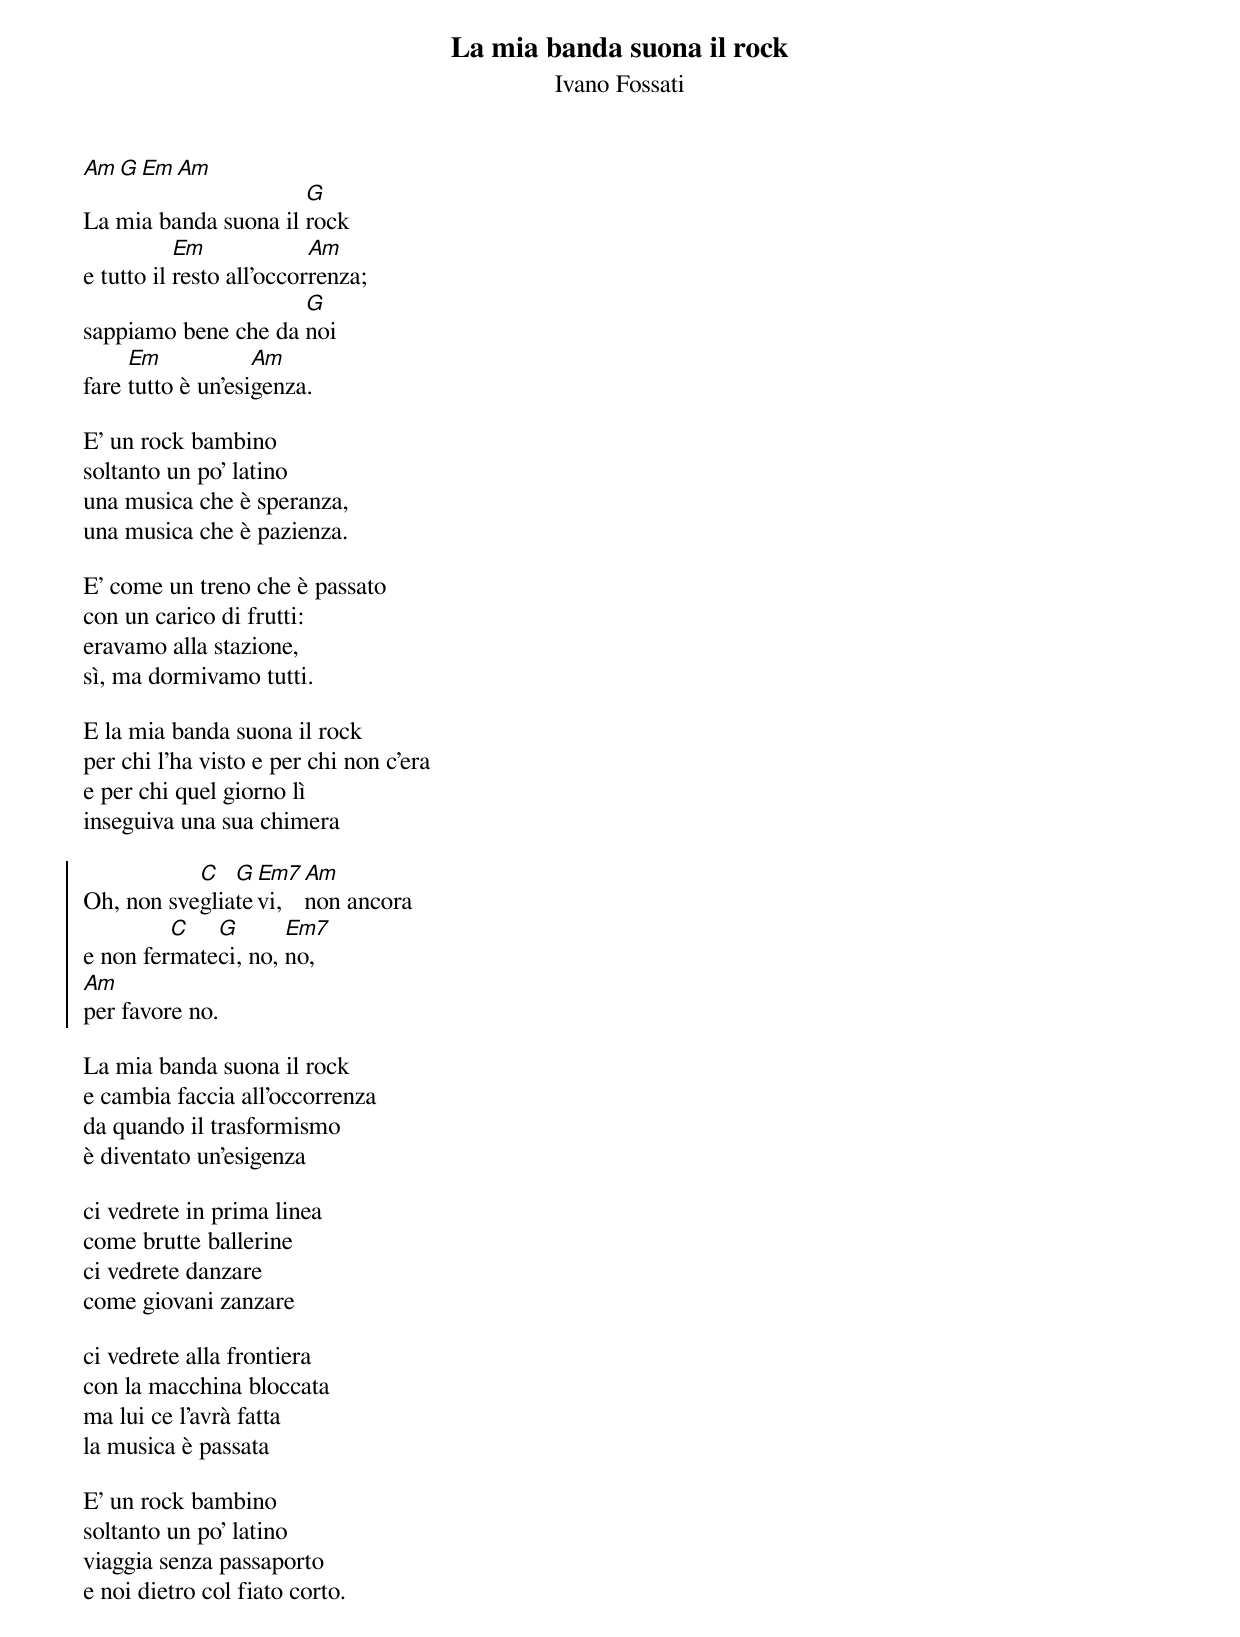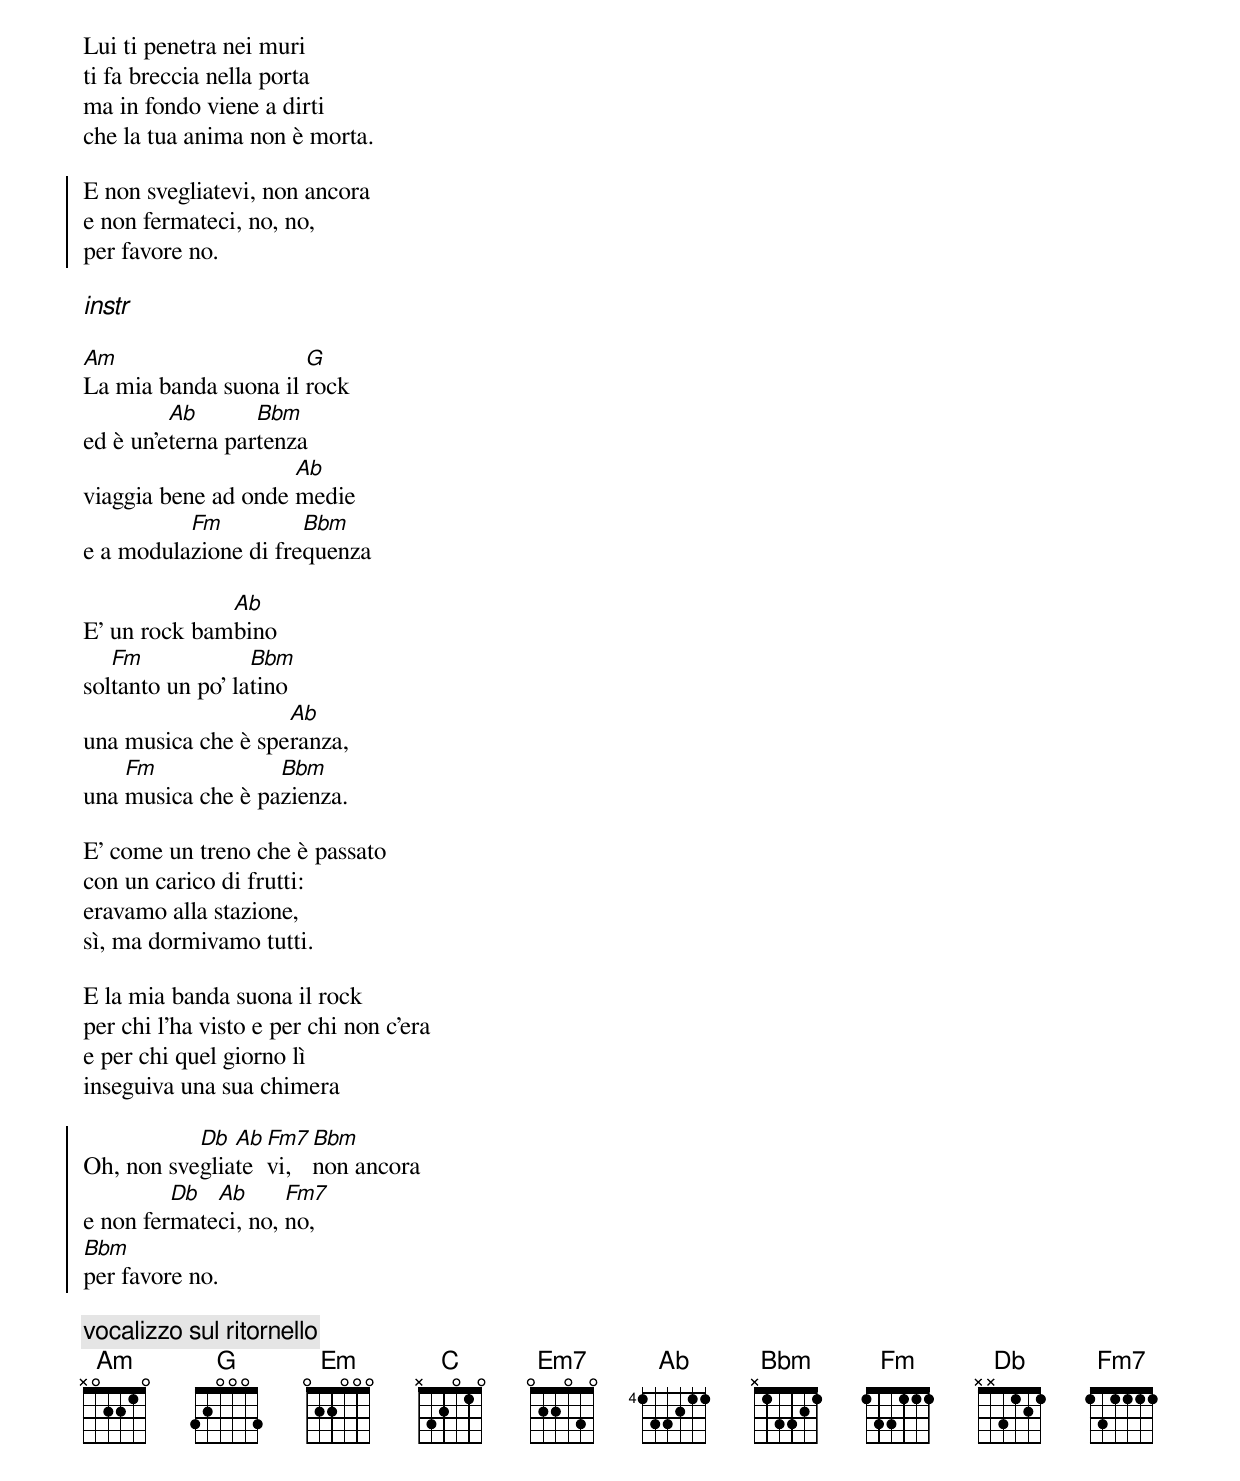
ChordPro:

{title: La mia banda suona il rock}
{subtitle: Ivano Fossati}

[Am][G][Em][Am]
La mia banda suona il [G]rock
e tutto il [Em]resto all'occor[Am]renza;
sappiamo bene che da [G]noi
fare [Em]tutto è un'esi[Am]genza.

E' un rock bambino
soltanto un po' latino
una musica che è speranza,
una musica che è pazienza.

E' come un treno che è passato
con un carico di frutti:
eravamo alla stazione,
sì, ma dormivamo tutti.

E la mia banda suona il rock
per chi l'ha visto e per chi non c'era
e per chi quel giorno lì
inseguiva una sua chimera

{soc}
Oh, non sve[C]glia[G]te[Em7]vi, [Am]non ancora
e non fer[C]mate[G]ci, no, [Em7]no,
[Am]per favore no.
{eoc}

La mia banda suona il rock
e cambia faccia all'occorrenza
da quando il trasformismo
è diventato un'esigenza

ci vedrete in prima linea
come brutte ballerine
ci vedrete danzare
come giovani zanzare

ci vedrete alla frontiera
con la macchina bloccata
ma lui ce l'avrà fatta
la musica è passata

E' un rock bambino
soltanto un po' latino
viaggia senza passaporto
e noi dietro col fiato corto.

Lui ti penetra nei muri
ti fa breccia nella porta
ma in fondo viene a dirti
che la tua anima non è morta.

{soc}
E non svegliatevi, non ancora
e non fermateci, no, no,
per favore no.
{eoc}

{comment_italic: instr}

[Am]La mia banda suona il [G]rock
ed è un'e[Ab]terna par[Bbm]tenza
viaggia bene ad onde [Ab]medie
e a modula[Fm]zione di fre[Bbm]quenza

E' un rock bam[Ab]bino
sol[Fm]tanto un po' la[Bbm]tino
una musica che è spe[Ab]ranza,
una [Fm]musica che è pa[Bbm]zienza.

E' come un treno che è passato
con un carico di frutti:
eravamo alla stazione,
sì, ma dormivamo tutti.

E la mia banda suona il rock
per chi l'ha visto e per chi non c'era
e per chi quel giorno lì
inseguiva una sua chimera

{soc}
Oh, non sve[Db]glia[Ab]te[Fm7]vi, [Bbm]non ancora
e non fer[Db]mate[Ab]ci, no, [Fm7]no,
[Bbm]per favore no.
{eoc}

{comment: vocalizzo sul ritornello}
